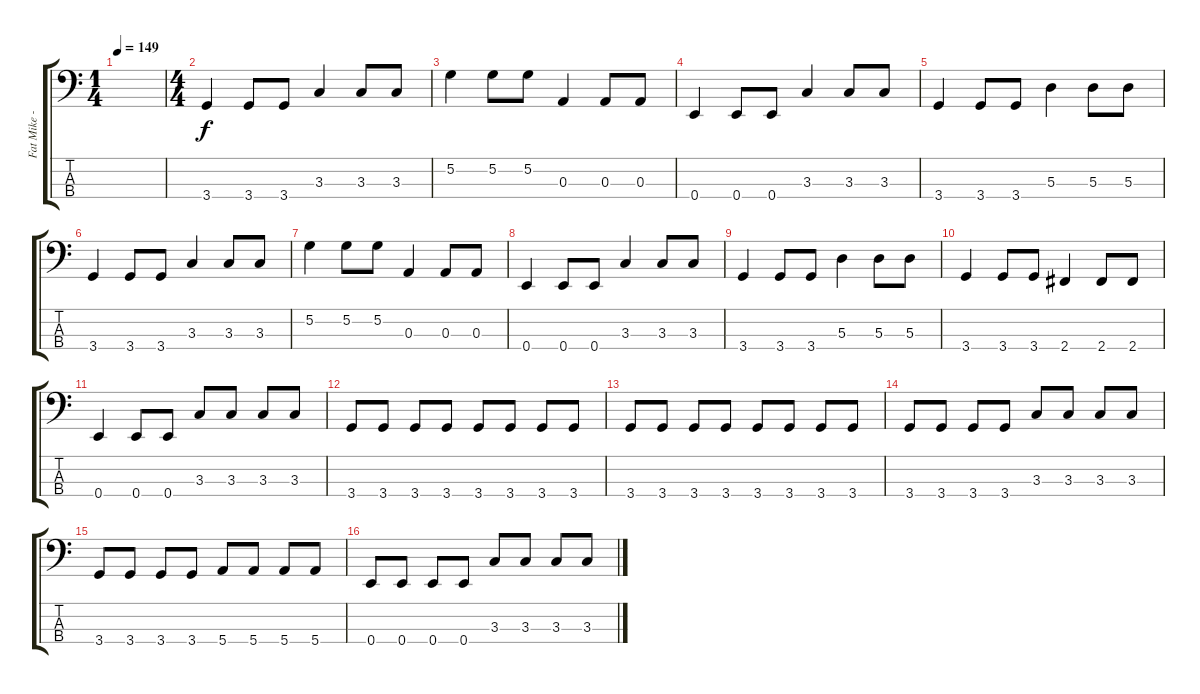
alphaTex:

\track ("Fat Mike - Bass" "Fat Mike -") {instrument electricbasspick}
\staff {score tabs}
\tuning (G2 D2 A1 E1) {hide}
\ts (1 4)
\tempo 149
\clef f4
\ks c
|
\ts (4 4)
3.4.4 3.4.8 3.4.8 3.3.4 3.3.8 3.3.8 |
5.2.4 5.2.8 5.2.8 0.3.4 0.3.8 0.3.8 |
0.4.4 0.4.8 0.4.8 3.3.4 3.3.8 3.3.8 |
3.4.4 3.4.8 3.4.8 5.3.4 5.3.8 5.3.8 |
3.4.4 3.4.8 3.4.8 3.3.4 3.3.8 3.3.8 |
5.2.4 5.2.8 5.2.8 0.3.4 0.3.8 0.3.8 |
0.4.4 0.4.8 0.4.8 3.3.4 3.3.8 3.3.8 |
3.4.4 3.4.8 3.4.8 5.3.4 5.3.8 5.3.8 |
3.4.4 3.4.8 3.4.8 2.4.4 2.4.8 2.4.8 |
0.4.4 0.4.8 0.4.8 3.3.8 3.3.8 3.3.8 3.3.8 |
3.4.8 3.4.8 3.4.8 3.4.8 3.4.8 3.4.8 3.4.8 3.4.8 |
3.4.8 3.4.8 3.4.8 3.4.8 3.4.8 3.4.8 3.4.8 3.4.8 |
3.4.8 3.4.8 3.4.8 3.4.8 3.3.8 3.3.8 3.3.8 3.3.8 |
3.4.8 3.4.8 3.4.8 3.4.8 5.4.8 5.4.8 5.4.8 5.4.8 |
0.4.8 0.4.8 0.4.8 0.4.8 3.3.8 3.3.8 3.3.8 3.3.8
